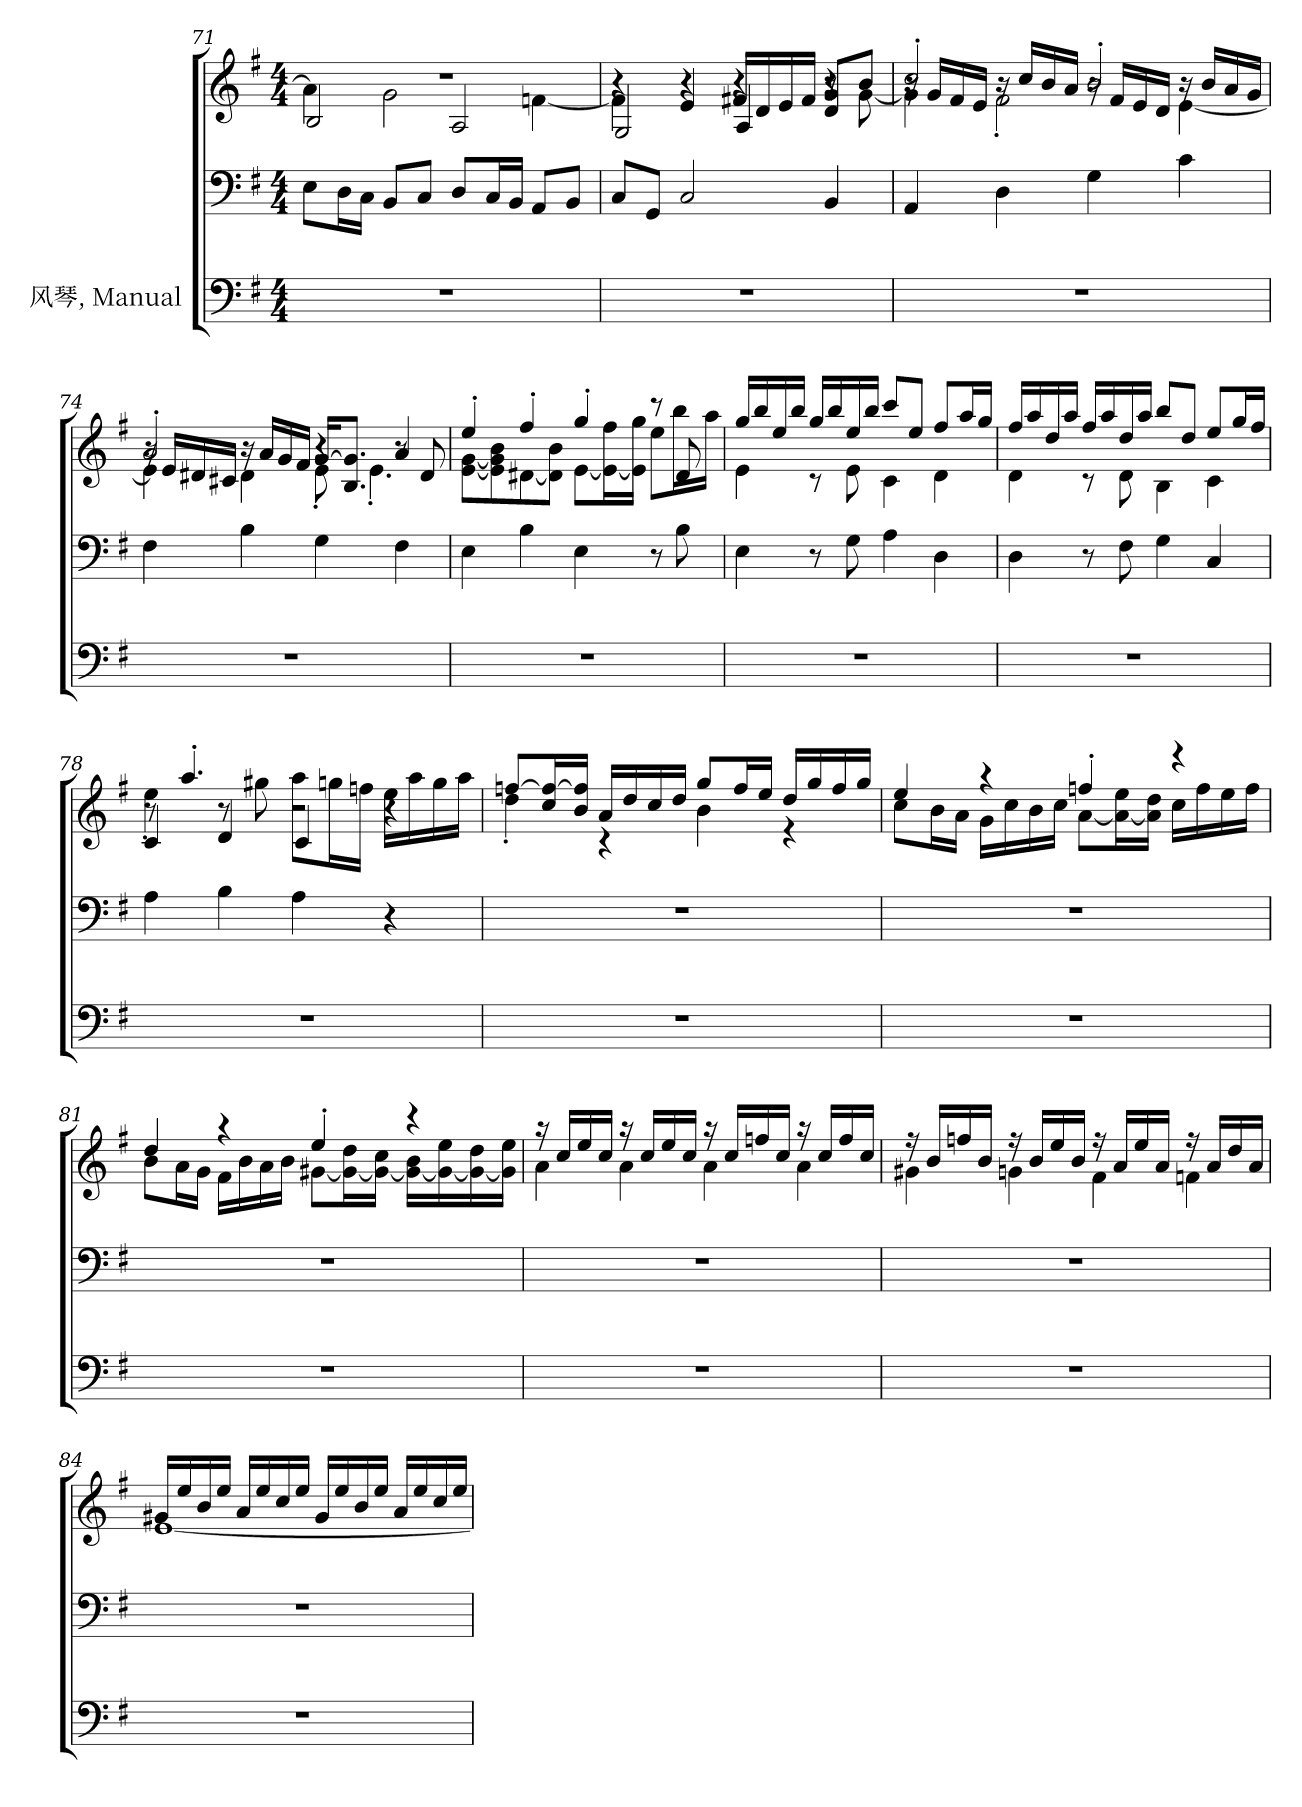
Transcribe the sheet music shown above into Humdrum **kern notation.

**kern	**kern	**kern
*part1	*part1	*part1
*staff3	*staff2	*staff1
*I"风琴, Manual	*	*
*clefF4	*clefF4	*clefG2
*k[f#]	*k[f#]	*k[f#]
*M4/4	*M4/4	*M4/4
=71	=71	=71
*	*	*^
*	*	*	*^
1r	8E\L	1r	4a\]	2B/
.	16D\L	.	.	.
.	16C\JJ	.	.	.
.	8BB/L	.	2g\	.
.	8C/J	.	.	.
.	8D/L	.	.	2A/
.	16C/L	.	.	.
.	16BB/JJ	.	.	.
.	8AA/L	.	[4fn\	.
.	8BB/J	.	.	.
!!LO:PB:g=z	!!	!!
=72	=72	=72	=72	=72
1r	8C/L	4r	4f\]	2G/
.	8GG/J	.	.	.
.	2C/	4e/	4r	.
.	.	16f#X/LL	4r	4A/
.	.	16d/	.	.
.	.	16e/	.	.
.	.	16f#/JJ	.	.
.	4BB/	8d/ 8g/L	8r	4r
.	.	8b/J	[8g\	.
=73	=73	=73	=73	=73
1r	4AA/	16r	4g\]	2cc'/
.	.	16g/LL	.	.
.	.	16f#/	.	.
.	.	16e/JJ	.	.
.	4D\	16r	2f#'\	.
.	.	16cc/LL	.	.
.	.	16b/	.	.
.	.	16a/JJ	.	.
.	4G\	16r	.	2b'/
.	.	16f#/LL	.	.
.	.	16e/	.	.
.	.	16d/JJ	.	.
.	4c\	16r	[4e\	.
.	.	16b/LL	.	.
.	.	16a/	.	.
.	.	16g/JJ	.	.
=74	=74	=74	=74	=74
1r	4F#\	16r	4e\]	2a'/
.	.	16e/LL	.	.
.	.	16d#X/	.	.
.	.	16c#X/JJ	.	.
.	4B\	16r	4d#\	.
.	.	16a/LL	.	.
.	.	16g/	.	.
.	.	16f#/JJ	.	.
.	4G\	[16g/KL	8e'\	4r
.	.	8.B/ 8.g/]J	.	.
.	.	.	4.e'\	.
.	4F#\	8r	.	4a/
.	.	8d#/	.	.
*	*	*	*v	*v
!!LO:LB:g=z
=75	=75	=75	=75
1r	4E\	4ee'/	[8e\ [8g\L
.	.	.	8e\] 8g\] 8b\
.	4B\	4ff#'/	[8d#X\
.	.	.	8d#\] 8b\J
.	4E\	4gg'/	[8e\L
.	.	.	16e\_ 16ff#\L
.	.	.	16e\] 16gg\JJ
.	8r	8r	8ee\L
.	8B\	8d#/	16bb\L
.	.	.	16aa\JJ
=76	=76	=76	=76
1r	4E\	16gg/LL	4e\
.	.	16bb/	.
.	.	16ee/	.
.	.	16bb/JJ	.
.	8r	16gg/LL	8r
.	.	16bb/	.
.	8G\	16ee/	8e\
.	.	16bb/JJ	.
.	4A\	8ccc/L	4c\
.	.	8ee/J	.
.	4D\	8ff#/L	4d\
.	.	16aa/L	.
.	.	16gg/JJ	.
=77	=77	=77	=77
1r	4D\	16ff#/LL	4d\
.	.	16aa/	.
.	.	16dd/	.
.	.	16aa/JJ	.
.	8r	16ff#/LL	8r
.	.	16aa/	.
.	8F#\	16dd/	8d\
.	.	16aa/JJ	.
.	4G\	8bb/L	4B\
.	.	8dd/J	.
.	4C/	8ee/L	4c\
.	.	16gg/L	.
.	.	16ff#/JJ	.
!!LO:LB:g=z
=78	=78	=78	=78
*	*	*	*^
1r	4A\	8r	4ee'\	4c/
.	.	4.aa'/	.	.
.	4B\	.	8r	4d/
.	.	.	8gg#X\	.
.	4A\	2r	8aa\L	4c/
.	.	.	16ggn\L	.
.	.	.	16ffn\JJ	.
.	4r	.	16ee\LL	4r
.	.	.	16aa\	.
.	.	.	16gg\	.
.	.	.	16aa\JJ	.
*	*	*	*v	*v
=79	=79	=79	=79
1r	1r	[8ffn/L	4dd'\
.	.	16cc/ 16ff/_L	.
.	.	16b/ 16ff/]JJ	.
.	.	16a/LL	4r
.	.	16dd/	.
.	.	16cc/	.
.	.	16dd/JJ	.
.	.	8gg/L	4b\
.	.	16ff/L	.
.	.	16ee/JJ	.
.	.	16dd/LL	4r
.	.	16gg/	.
.	.	16ff/	.
.	.	16gg/JJ	.
=80	=80	=80	=80
1r	1r	4ee/	8cc\L
.	.	.	16b\L
.	.	.	16a\JJ
.	.	4r	16g\LL
.	.	.	16cc\
.	.	.	16b\
.	.	.	16cc\JJ
.	.	4ffn'/	[8a\L
.	.	.	16a\_ 16ee\L
.	.	.	16a\] 16dd\JJ
.	.	4r	16cc\LL
.	.	.	16ff\
.	.	.	16ee\
.	.	.	16ff\JJ
!!LO:LB:g=z	!!
=81	=81	=81	=81
1r	1r	4dd/	8b\L
.	.	.	16a\L
.	.	.	16g\JJ
.	.	4r	16f#\LL
.	.	.	16b\
.	.	.	16a\
.	.	.	16b\JJ
.	.	4ee'/	[8g#X\L
.	.	.	16g#\_ 16dd\L
.	.	.	16g#\_ 16cc\JJ
.	.	4r	16g#\_ 16b\LL
.	.	.	16g#\_ 16ee\
.	.	.	16g#\_ 16dd\
.	.	.	16g#\] 16ee\JJ
=82	=82	=82	=82
1r	1r	16r	4a\
.	.	16cc/LL	.
.	.	16ee/	.
.	.	16cc/JJ	.
.	.	16r	4a\
.	.	16cc/LL	.
.	.	16ee/	.
.	.	16cc/JJ	.
.	.	16r	4a\
.	.	16cc/LL	.
.	.	16ffn/	.
.	.	16cc/JJ	.
.	.	16r	4a\
.	.	16cc/LL	.
.	.	16ff/	.
.	.	16cc/JJ	.
!!LO:PB:g=z	!!
=83	=83	=83	=83
1r	1r	16r	4g#X\
.	.	16b/LL	.
.	.	16ffn/	.
.	.	16b/JJ	.
.	.	16r	4gn\
.	.	16b/LL	.
.	.	16ee/	.
.	.	16b/JJ	.
.	.	16r	4f#\
.	.	16a/LL	.
.	.	16ee/	.
.	.	16a/JJ	.
.	.	16r	4fn\
.	.	16a/LL	.
.	.	16dd/	.
.	.	16a/JJ	.
=84	=84	=84	=84
1r	1r	16g#X/LL	[1e
.	.	16ee/	.
.	.	16b/	.
.	.	16ee/JJ	.
.	.	16a/LL	.
.	.	16ee/	.
.	.	16cc/	.
.	.	16ee/JJ	.
.	.	16g#/LL	.
.	.	16ee/	.
.	.	16b/	.
.	.	16ee/JJ	.
.	.	16a/LL	.
.	.	16ee/	.
.	.	16cc/	.
.	.	16ee/JJ	.
*	*	*v	*v
=	=	=
*-	*-	*-
